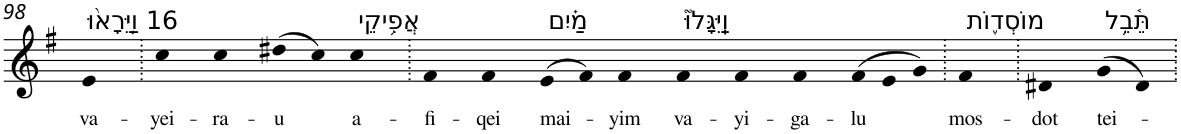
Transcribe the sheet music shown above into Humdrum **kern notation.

**kern	**text
*part1	*part1
*staff1	*staff1
*I"Piano	*
*I'Pno	*
!!LO:PB:g=z
*clefG2	*
*k[f#]	*
*G:	*
=98	=98
!LO:TX:a:t=16 וַיֵּ֤רָא֨וּ	!
!	!LO:LY:b
4e	va-
=99.	=99.
!	!LO:LY:b
4cc	-yei-
!	!LO:LY:b
4cc	-ra-
!	!LO:LY:b
(>8dd#X	-u
8cc)	.
!LO:TX:a:t=אֲפִ֥יקֵי	!
!	!LO:LY:b
4cc	a-
=100.	=100.
!	!LO:LY:b
4f#	-fi-
!	!LO:LY:b
4f#	-qei
!LO:TX:a:t=מַ֗יִם	!
!	!LO:LY:b
(>8e	mai-
8f#)	.
!	!LO:LY:b
4f#	-yim
!LO:TX:a:t=וַֽיִּגָּלוּ֮	!
!	!LO:LY:b
4f#	va-
!	!LO:LY:b
4f#	-yi-
!	!LO:LY:b
4f#	-ga-
*Xtuplet	*
!	!LO:LY:b
(>12f#	-lu
12e	.
12g)	.
=101.	=101.
!LO:TX:a:t=מוֹסְד֪וֹת	!
!	!LO:LY:b
4f#	mos-
=102.	=102.
!	!LO:LY:b
4d#X	-dot
!LO:TX:a:t=תֵּ֫בֵ֥ל	!
!	!LO:LY:b
(>8g	tei-
8d#)	.
=.	=.
*-	*-
